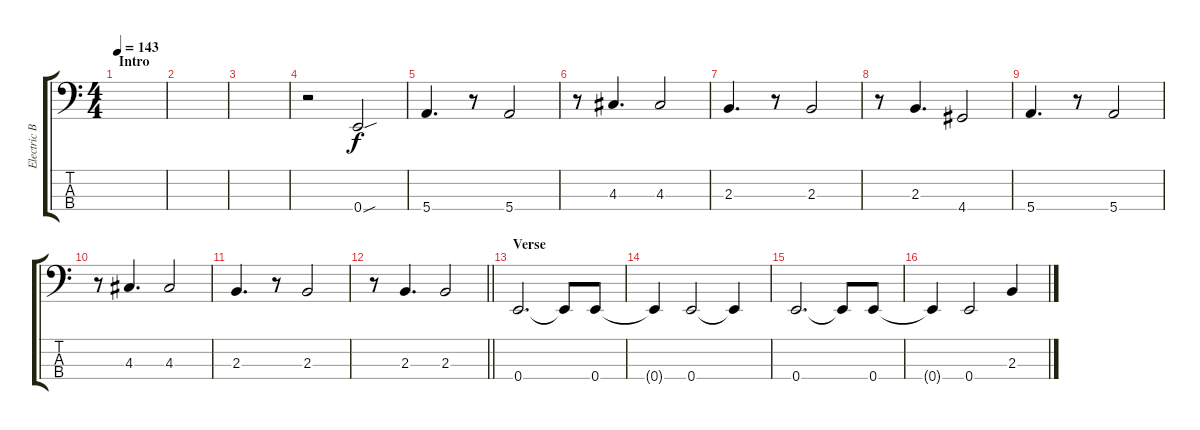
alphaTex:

\track ("Electric Bass" "Electric B") {instrument electricbassfinger}
\staff {score tabs}
\tuning (G2 D2 A1 E1) {hide}
\ts (4 4)
\section ("" "Intro")
\tempo 143
\clef f4
\ks c
|
|
|
r.2 0.4{sou}.2 |
5.4.4{d} r.8 5.4.2 |
r.8 4.3.4{d} 4.3.2 |
2.3.4{d} r.8 2.3.2 |
r.8 2.3.4{d} 4.4.2 |
5.4.4{d} r.8 5.4.2 |
r.8 4.3.4{d} 4.3.2 |
2.3.4{d} r.8 2.3.2 |
\barLineRight lightlight
r.8 2.3.4{d} 2.3.2 |
\section ("" "Verse")
0.4.2{d} 0.4{t}.8 0.4.8 |
0.4{t}.4 0.4.2 0.4{t}.4 |
0.4.2{d} 0.4{t}.8 0.4.8 |
0.4{t}.4 0.4.2 2.3.4
